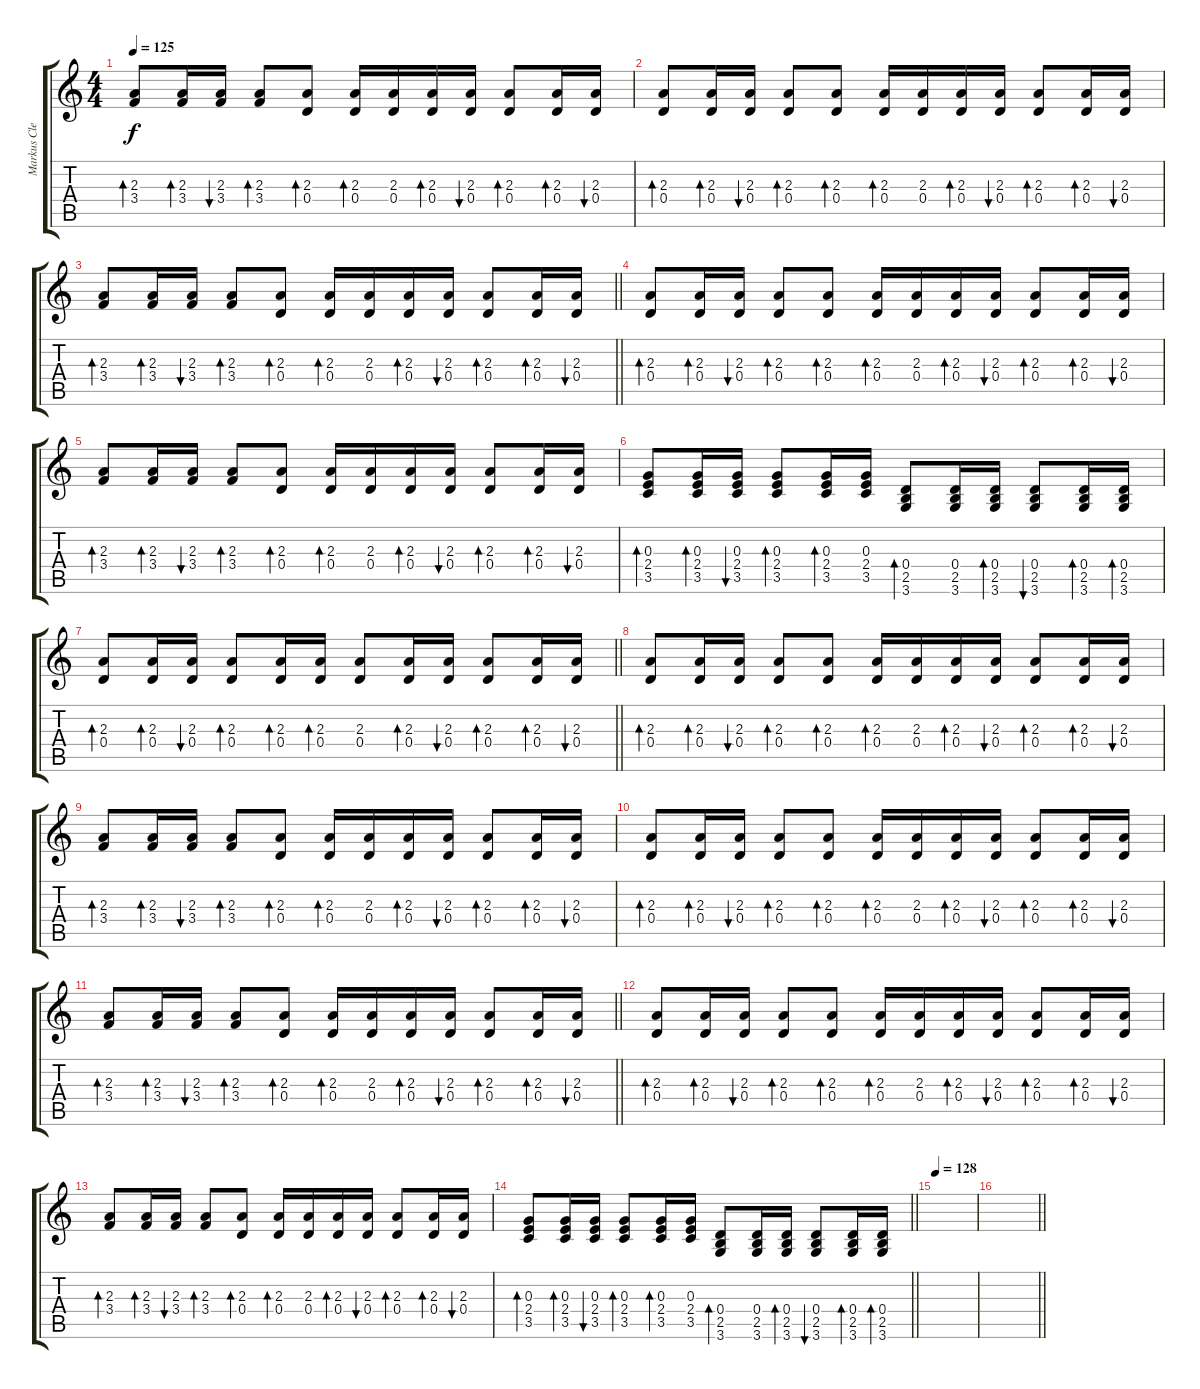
\track ("Markus Clean" "Markus Cle") {instrument acousticguitarnylon}
\staff {score tabs}
\tuning (E4 B3 G3 D3 A2 E2) {hide}
\ts (4 4)
\tempo 125
\clef g2
\ks c
(2.3 3.4).8{bd 60 dy f} (2.3 3.4).16{bd 60} (2.3 3.4).16{bu 60} (2.3 3.4).8{bd 60} (2.3 0.4).8{bd 60} (2.3 0.4).16{bd 60} (2.3 0.4).16 (2.3 0.4).16{bd 60} (2.3 0.4).16{bu 60} (2.3 0.4).8{bd 60} (2.3 0.4).16{bd 60} (2.3 0.4).16{bu 60} |
(2.3 0.4).8{bd 60} (2.3 0.4).16{bd 60} (2.3 0.4).16{bu 60} (2.3 0.4).8{bd 60} (2.3 0.4).8{bd 60} (2.3 0.4).16{bd 60} (2.3 0.4).16 (2.3 0.4).16{bd 60} (2.3 0.4).16{bu 60} (2.3 0.4).8{bd 60} (2.3 0.4).16{bd 60} (2.3 0.4).16{bu 60} |
\barLineRight lightlight
(2.3 3.4).8{bd 60} (2.3 3.4).16{bd 60} (2.3 3.4).16{bu 60} (2.3 3.4).8{bd 60} (2.3 0.4).8{bd 60} (2.3 0.4).16{bd 60} (2.3 0.4).16 (2.3 0.4).16{bd 60} (2.3 0.4).16{bu 60} (2.3 0.4).8{bd 60} (2.3 0.4).16{bd 60} (2.3 0.4).16{bu 60} |
\section ("" "")
(2.3 0.4).8{bd 60} (2.3 0.4).16{bd 60} (2.3 0.4).16{bu 60} (2.3 0.4).8{bd 60} (2.3 0.4).8{bd 60} (2.3 0.4).16{bd 60} (2.3 0.4).16 (2.3 0.4).16{bd 60} (2.3 0.4).16{bu 60} (2.3 0.4).8{bd 60} (2.3 0.4).16{bd 60} (2.3 0.4).16{bu 60} |
(2.3 3.4).8{bd 60} (2.3 3.4).16{bd 60} (2.3 3.4).16{bu 60} (2.3 3.4).8{bd 60} (2.3 0.4).8{bd 60} (2.3 0.4).16{bd 60} (2.3 0.4).16 (2.3 0.4).16{bd 60} (2.3 0.4).16{bu 60} (2.3 0.4).8{bd 60} (2.3 0.4).16{bd 60} (2.3 0.4).16{bu 60} |
(0.3 2.4 3.5).8{bd 60} (0.3 2.4 3.5).16{bd 60} (0.3 2.4 3.5).16{bu 60} (0.3 2.4 3.5).8{bd 60} (0.3 2.4 3.5).16{bd 60} (0.3 2.4 3.5).16 (0.4 2.5 3.6).8{bd 60} (0.4 2.5 3.6).16 (0.4 2.5 3.6).16{bd 60} (0.4 2.5 3.6).8{bu 60} (0.4 2.5 3.6).16{bd 60} (0.4 2.5 3.6).16{bd 60} |
\barLineRight lightlight
(2.3 0.4).8{bd 60} (2.3 0.4).16{bd 60} (2.3 0.4).16{bu 60} (2.3 0.4).8{bd 60} (2.3 0.4).16{bd 60} (2.3 0.4).16{bd 60} (2.3 0.4).8 (2.3 0.4).16{bd 60} (2.3 0.4).16{bu 60} (2.3 0.4).8{bd 60} (2.3 0.4).16{bd 60} (2.3 0.4).16{bu 60} |
\section ("" "")
(2.3 0.4).8{bd 60} (2.3 0.4).16{bd 60} (2.3 0.4).16{bu 60} (2.3 0.4).8{bd 60} (2.3 0.4).8{bd 60} (2.3 0.4).16{bd 60} (2.3 0.4).16 (2.3 0.4).16{bd 60} (2.3 0.4).16{bu 60} (2.3 0.4).8{bd 60} (2.3 0.4).16{bd 60} (2.3 0.4).16{bu 60} |
(2.3 3.4).8{bd 60} (2.3 3.4).16{bd 60} (2.3 3.4).16{bu 60} (2.3 3.4).8{bd 60} (2.3 0.4).8{bd 60} (2.3 0.4).16{bd 60} (2.3 0.4).16 (2.3 0.4).16{bd 60} (2.3 0.4).16{bu 60} (2.3 0.4).8{bd 60} (2.3 0.4).16{bd 60} (2.3 0.4).16{bu 60} |
(2.3 0.4).8{bd 60} (2.3 0.4).16{bd 60} (2.3 0.4).16{bu 60} (2.3 0.4).8{bd 60} (2.3 0.4).8{bd 60} (2.3 0.4).16{bd 60} (2.3 0.4).16 (2.3 0.4).16{bd 60} (2.3 0.4).16{bu 60} (2.3 0.4).8{bd 60} (2.3 0.4).16{bd 60} (2.3 0.4).16{bu 60} |
\barLineRight lightlight
(2.3 3.4).8{bd 60} (2.3 3.4).16{bd 60} (2.3 3.4).16{bu 60} (2.3 3.4).8{bd 60} (2.3 0.4).8{bd 60} (2.3 0.4).16{bd 60} (2.3 0.4).16 (2.3 0.4).16{bd 60} (2.3 0.4).16{bu 60} (2.3 0.4).8{bd 60} (2.3 0.4).16{bd 60} (2.3 0.4).16{bu 60} |
\section ("" "")
(2.3 0.4).8{bd 60} (2.3 0.4).16{bd 60} (2.3 0.4).16{bu 60} (2.3 0.4).8{bd 60} (2.3 0.4).8{bd 60} (2.3 0.4).16{bd 60} (2.3 0.4).16 (2.3 0.4).16{bd 60} (2.3 0.4).16{bu 60} (2.3 0.4).8{bd 60} (2.3 0.4).16{bd 60} (2.3 0.4).16{bu 60} |
(2.3 3.4).8{bd 60} (2.3 3.4).16{bd 60} (2.3 3.4).16{bu 60} (2.3 3.4).8{bd 60} (2.3 0.4).8{bd 60} (2.3 0.4).16{bd 60} (2.3 0.4).16 (2.3 0.4).16{bd 60} (2.3 0.4).16{bu 60} (2.3 0.4).8{bd 60} (2.3 0.4).16{bd 60} (2.3 0.4).16{bu 60} |
\barLineRight lightlight
(0.3 2.4 3.5).8{bd 60} (0.3 2.4 3.5).16{bd 60} (0.3 2.4 3.5).16{bu 60} (0.3 2.4 3.5).8{bd 60} (0.3 2.4 3.5).16{bd 60} (0.3 2.4 3.5).16 (0.4 2.5 3.6).8{bd 60} (0.4 2.5 3.6).16 (0.4 2.5 3.6).16{bd 60} (0.4 2.5 3.6).8{bu 60} (0.4 2.5 3.6).16{bd 60} (0.4 2.5 3.6).16{bd 60} |
\section ("" "")
\tempo 128
|
\barLineRight lightlight
